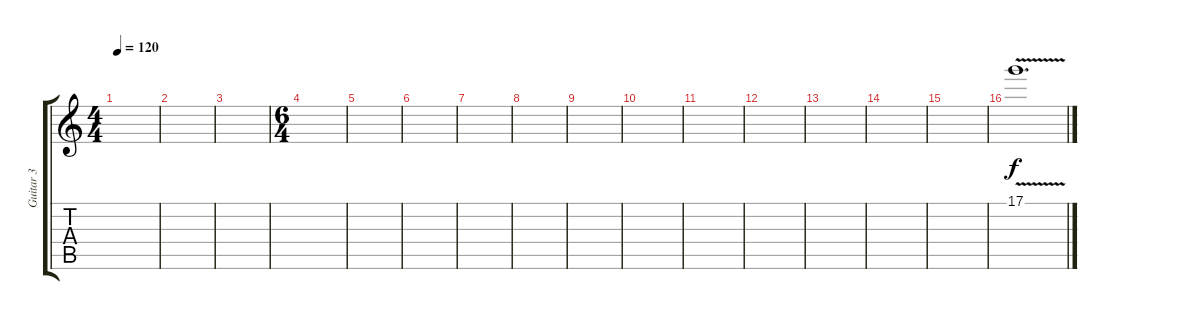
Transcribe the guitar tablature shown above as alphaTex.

\track ("Guitar 3" "Guitar 3") {instrument overdrivenguitar}
\staff {score tabs}
\tuning (D4 A3 F3 C3 G2 C2) {hide}
\ts (4 4)
\tempo 120
\clef g2
\ks c
|
|
|
\ts (6 4)
|
|
|
|
|
|
|
|
|
|
|
|
17.1{v}.1{d}
